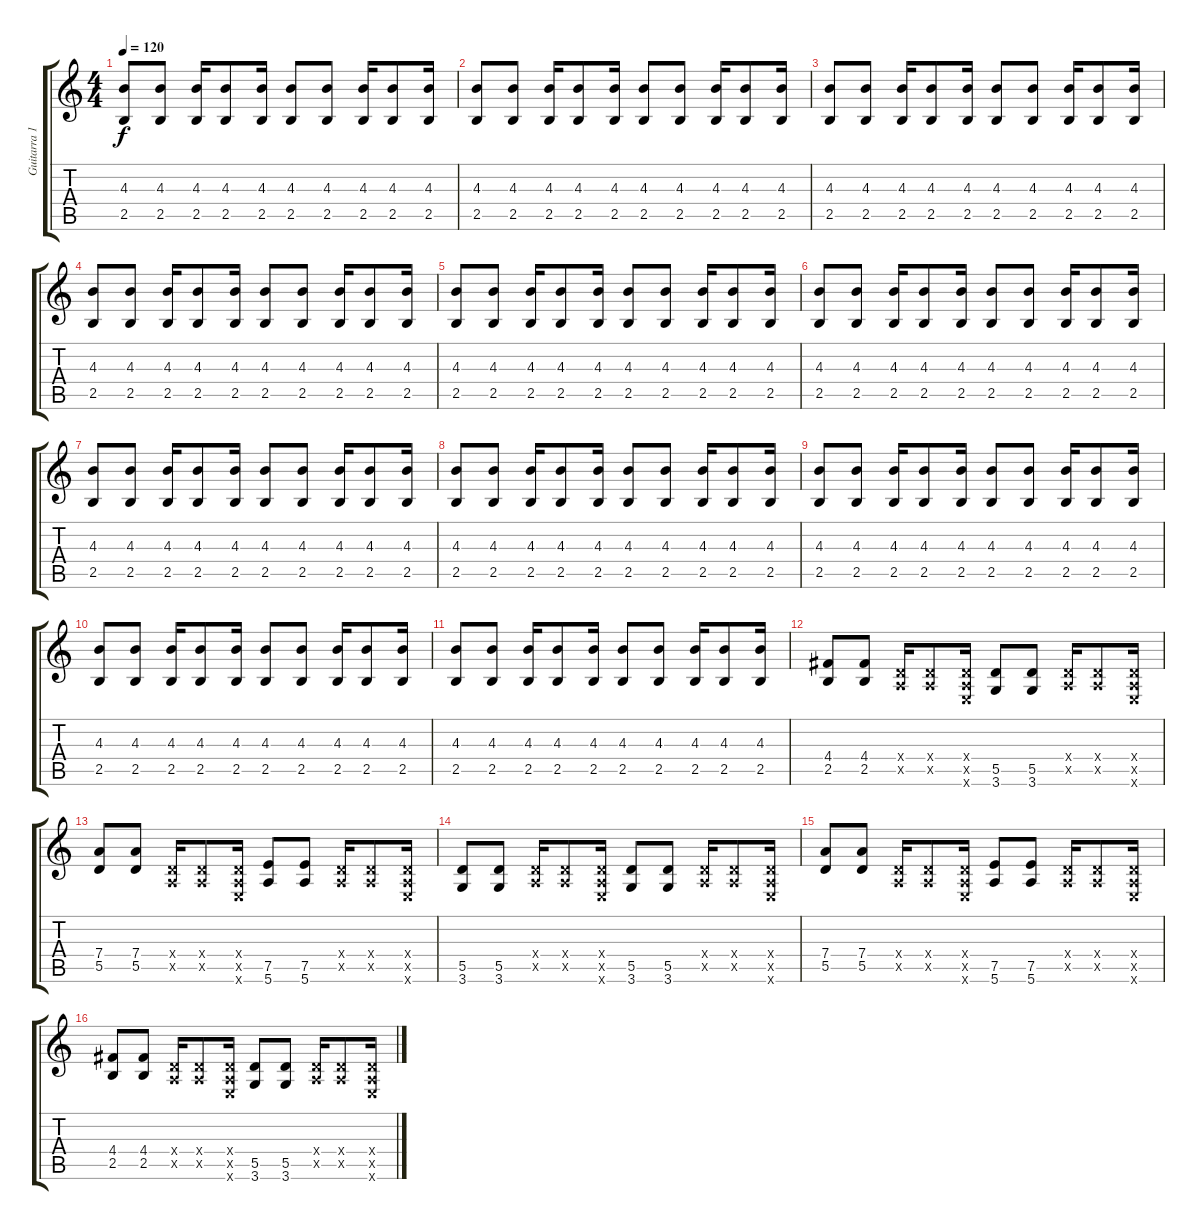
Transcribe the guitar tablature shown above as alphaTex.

\track ("Guitarra 1" "Guitarra 1") {instrument overdrivenguitar}
\staff {score tabs}
\tuning (E4 B3 G3 D3 A2 E2) {hide}
\ts (4 4)
\tempo 120
\clef g2
\ks c
(4.3 2.5).8{dy f} (4.3 2.5).8 (4.3 2.5).16 (4.3 2.5).8 (4.3 2.5).16 (4.3 2.5).8 (4.3 2.5).8 (4.3 2.5).16 (4.3 2.5).8 (4.3 2.5).16 |
(4.3 2.5).8 (4.3 2.5).8 (4.3 2.5).16 (4.3 2.5).8 (4.3 2.5).16 (4.3 2.5).8 (4.3 2.5).8 (4.3 2.5).16 (4.3 2.5).8 (4.3 2.5).16 |
(4.3 2.5).8 (4.3 2.5).8 (4.3 2.5).16 (4.3 2.5).8 (4.3 2.5).16 (4.3 2.5).8 (4.3 2.5).8 (4.3 2.5).16 (4.3 2.5).8 (4.3 2.5).16 |
(4.3 2.5).8 (4.3 2.5).8 (4.3 2.5).16 (4.3 2.5).8 (4.3 2.5).16 (4.3 2.5).8 (4.3 2.5).8 (4.3 2.5).16 (4.3 2.5).8 (4.3 2.5).16 |
(4.3 2.5).8 (4.3 2.5).8 (4.3 2.5).16 (4.3 2.5).8 (4.3 2.5).16 (4.3 2.5).8 (4.3 2.5).8 (4.3 2.5).16 (4.3 2.5).8 (4.3 2.5).16 |
(4.3 2.5).8 (4.3 2.5).8 (4.3 2.5).16 (4.3 2.5).8 (4.3 2.5).16 (4.3 2.5).8 (4.3 2.5).8 (4.3 2.5).16 (4.3 2.5).8 (4.3 2.5).16 |
(4.3 2.5).8 (4.3 2.5).8 (4.3 2.5).16 (4.3 2.5).8 (4.3 2.5).16 (4.3 2.5).8 (4.3 2.5).8 (4.3 2.5).16 (4.3 2.5).8 (4.3 2.5).16 |
(4.3 2.5).8 (4.3 2.5).8 (4.3 2.5).16 (4.3 2.5).8 (4.3 2.5).16 (4.3 2.5).8 (4.3 2.5).8 (4.3 2.5).16 (4.3 2.5).8 (4.3 2.5).16 |
(4.3 2.5).8 (4.3 2.5).8 (4.3 2.5).16 (4.3 2.5).8 (4.3 2.5).16 (4.3 2.5).8 (4.3 2.5).8 (4.3 2.5).16 (4.3 2.5).8 (4.3 2.5).16 |
(4.3 2.5).8 (4.3 2.5).8 (4.3 2.5).16 (4.3 2.5).8 (4.3 2.5).16 (4.3 2.5).8 (4.3 2.5).8 (4.3 2.5).16 (4.3 2.5).8 (4.3 2.5).16 |
(4.3 2.5).8 (4.3 2.5).8 (4.3 2.5).16 (4.3 2.5).8 (4.3 2.5).16 (4.3 2.5).8 (4.3 2.5).8 (4.3 2.5).16 (4.3 2.5).8 (4.3 2.5).16 |
(4.4 2.5).8 (4.4 2.5).8 (0.4{x} 0.5{x}).16 (0.4{x} 0.5{x}).8 (0.4{x} 0.5{x} 0.6{x}).16 (5.5 3.6).8 (5.5 3.6).8 (0.4{x} 0.5{x}).16 (0.4{x} 0.5{x}).8 (0.4{x} 0.5{x} 0.6{x}).16 |
(7.4 5.5).8 (7.4 5.5).8 (0.4{x} 0.5{x}).16 (0.4{x} 0.5{x}).8 (0.4{x} 0.5{x} 0.6{x}).16 (7.5 5.6).8 (7.5 5.6).8 (0.4{x} 0.5{x}).16 (0.4{x} 0.5{x}).8 (0.4{x} 0.5{x} 0.6{x}).16 |
(5.5 3.6).8 (5.5 3.6).8 (0.4{x} 0.5{x}).16 (0.4{x} 0.5{x}).8 (0.4{x} 0.5{x} 0.6{x}).16 (5.5 3.6).8 (5.5 3.6).8 (0.4{x} 0.5{x}).16 (0.4{x} 0.5{x}).8 (0.4{x} 0.5{x} 0.6{x}).16 |
(7.4 5.5).8 (7.4 5.5).8 (0.4{x} 0.5{x}).16 (0.4{x} 0.5{x}).8 (0.4{x} 0.5{x} 0.6{x}).16 (7.5 5.6).8 (7.5 5.6).8 (0.4{x} 0.5{x}).16 (0.4{x} 0.5{x}).8 (0.4{x} 0.5{x} 0.6{x}).16 |
(4.4 2.5).8 (4.4 2.5).8 (0.4{x} 0.5{x}).16 (0.4{x} 0.5{x}).8 (0.4{x} 0.5{x} 0.6{x}).16 (5.5 3.6).8 (5.5 3.6).8 (0.4{x} 0.5{x}).16 (0.4{x} 0.5{x}).8 (0.4{x} 0.5{x} 0.6{x}).16
